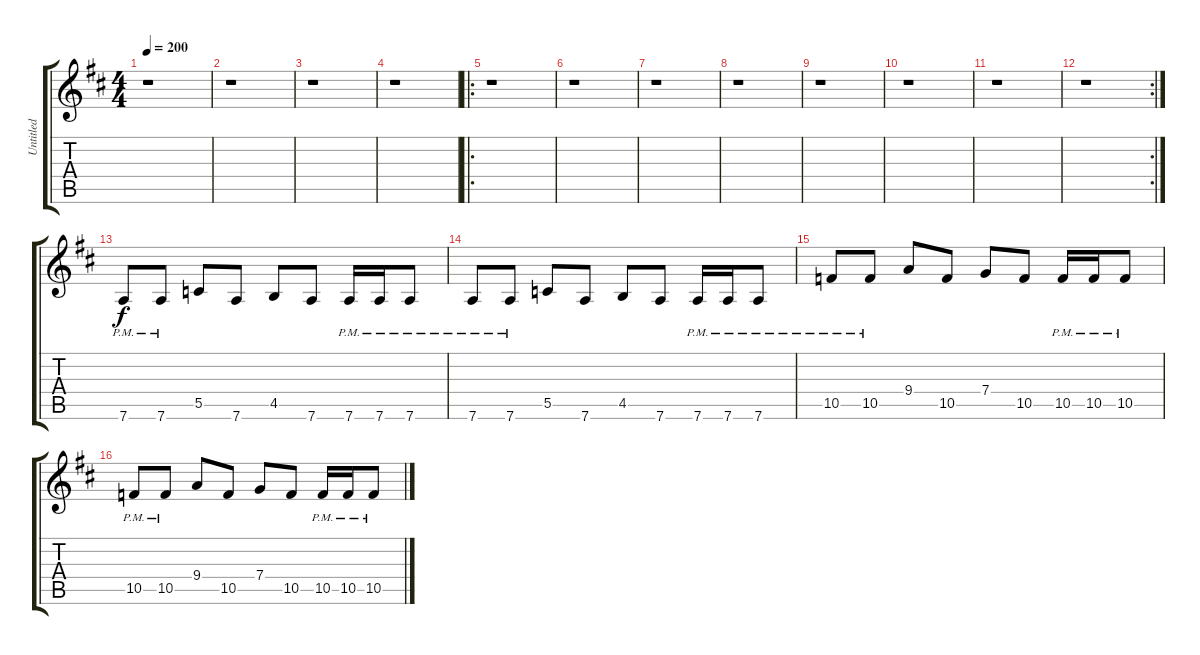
\track ("Untitled" "Untitled") {instrument distortionguitar}
\staff {score tabs}
\tuning (D4 A3 F3 C3 G2 D2) {hide}
\ts (4 4)
\tempo 200
\clef g2
\ks d
r.1{dy f} |
r.1 |
r.1 |
r.1 |
\ro
r.1 |
r.1 |
r.1 |
r.1 |
r.1 |
r.1 |
r.1 |
\rc 2
r.1 |
7.6{pm}.8 7.6{pm}.8 5.5.8 7.6.8 4.5.8 7.6.8 7.6{pm}.16 7.6{pm}.16 7.6{pm}.8 |
7.6{pm}.8 7.6{pm}.8 5.5.8 7.6.8 4.5.8 7.6.8 7.6{pm}.16 7.6{pm}.16 7.6{pm}.8 |
10.5{pm}.8 10.5{pm}.8 9.4.8 10.5.8 7.4.8 10.5.8 10.5{pm}.16 10.5{pm}.16 10.5{pm}.8 |
10.5{pm}.8 10.5{pm}.8 9.4.8 10.5.8 7.4.8 10.5.8 10.5{pm}.16 10.5{pm}.16 10.5{pm}.8
